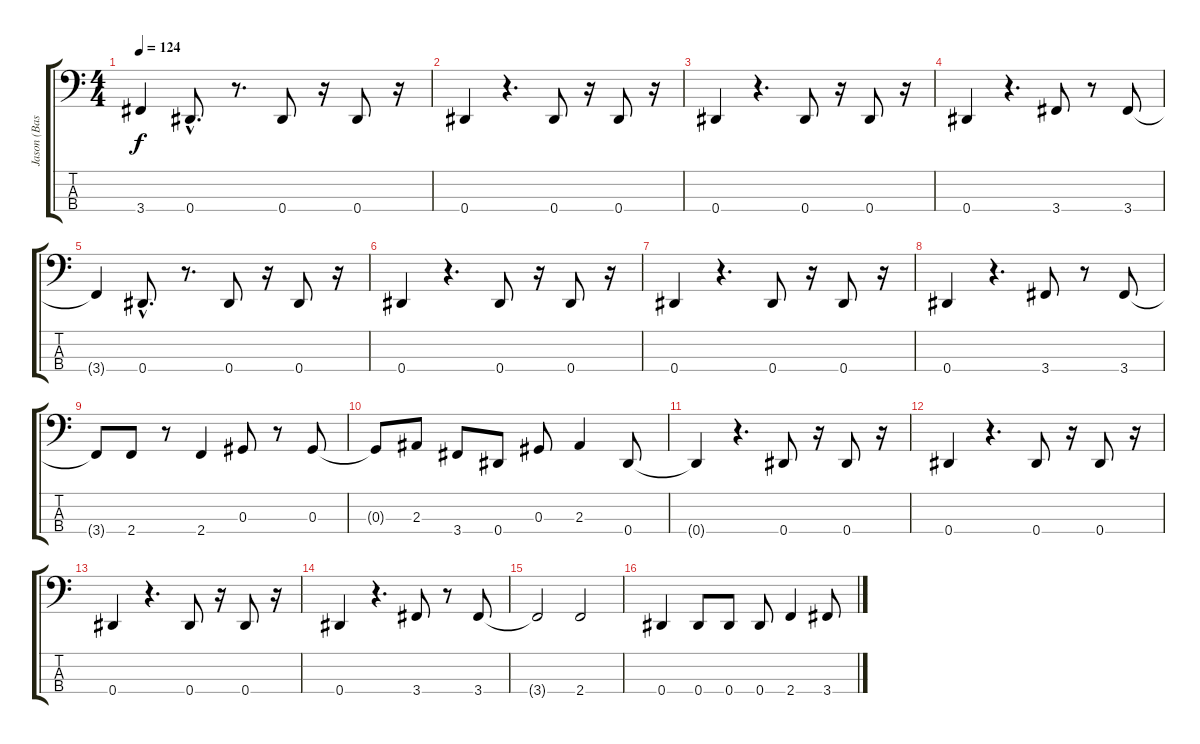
\track ("Jason (Bass)" "Jason (Bas") {instrument electricbasspick}
\staff {score tabs}
\tuning (Gb2 Db2 Ab1 Eb1) {hide}
\ts (4 4)
\tempo 124
\clef f4
\ks c
3.4{t}.4{dy f} 0.4{hac}.8{d} r.8{d} 0.4.8 r.16 0.4.8 r.16 |
0.4.4 r.4{d} 0.4.8 r.16 0.4.8 r.16 |
0.4.4 r.4{d} 0.4.8 r.16 0.4.8 r.16 |
0.4.4 r.4{d} 3.4.8 r.8 3.4.8 |
3.4{t}.4 0.4{hac}.8{d} r.8{d} 0.4.8 r.16 0.4.8 r.16 |
0.4.4 r.4{d} 0.4.8 r.16 0.4.8 r.16 |
0.4.4 r.4{d} 0.4.8 r.16 0.4.8 r.16 |
0.4.4 r.4{d} 3.4.8 r.8 3.4.8 |
3.4{t}.8 2.4.8 r.8 2.4.4 0.3.8 r.8 0.3.8 |
0.3{t}.8 2.3.8 3.4.8 0.4.8 0.3.8 2.3.4 0.4.8 |
0.4{t}.4 r.4{d} 0.4.8 r.16 0.4.8 r.16 |
0.4.4 r.4{d} 0.4.8 r.16 0.4.8 r.16 |
0.4.4 r.4{d} 0.4.8 r.16 0.4.8 r.16 |
0.4.4 r.4{d} 3.4.8 r.8 3.4.8 |
3.4{t}.2 2.4.2 |
0.4.4 0.4.8 0.4.8 0.4.8 2.4.4 3.4.8
